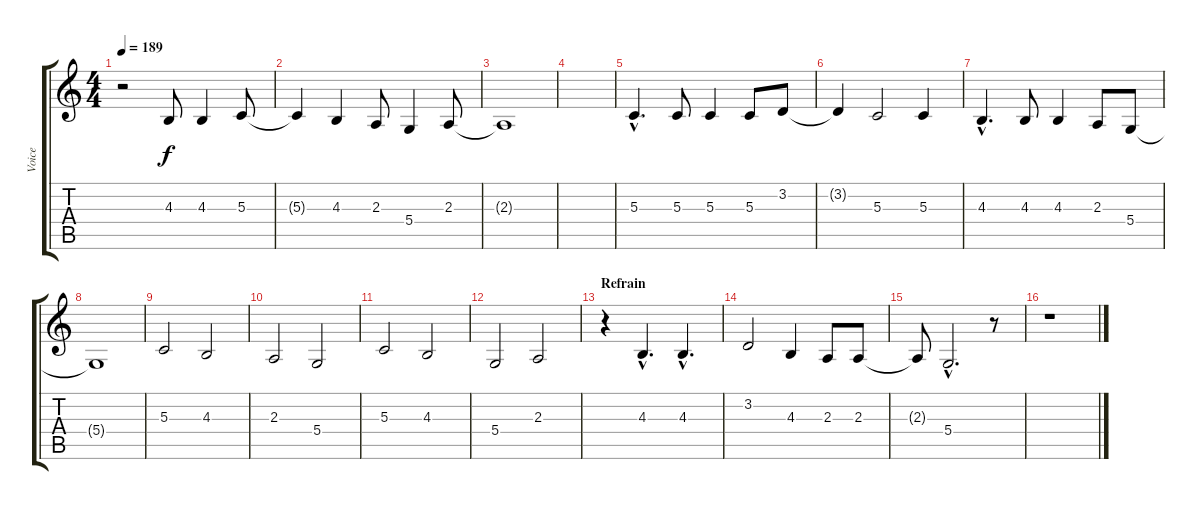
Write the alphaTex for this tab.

\track ("Voice" "Voice") {instrument acousticgrandpiano}
\staff {score tabs}
\tuning (E4 B3 G3 D3 A2 E2) {hide}
\ts (4 4)
\tempo 189
\clef g2
\ks c
r.2{dy f} 4.3.8 4.3.4 5.3.8 |
5.3{t}.4 4.3.4 2.3.8 5.4.4 2.3.8 |
2.3{t}.1 |
|
5.3{hac}.4{d} 5.3.8 5.3.4 5.3.8 3.2.8 |
3.2{t}.4 5.3.2 5.3.4 |
4.3{hac}.4{d} 4.3.8 4.3.4 2.3.8 5.4.8 |
5.4{t}.1 |
5.3.2 4.3.2 |
2.3.2 5.4.2 |
5.3.2 4.3.2 |
5.4.2 2.3.2 |
\section ("" "Refrain")
r.4 4.3{hac}.4{d} 4.3{hac}.4{d} |
3.2.2 4.3.4 2.3.8 2.3.8 |
2.3{t}.8 5.4{hac}.2{d} r.8 |
r.1
